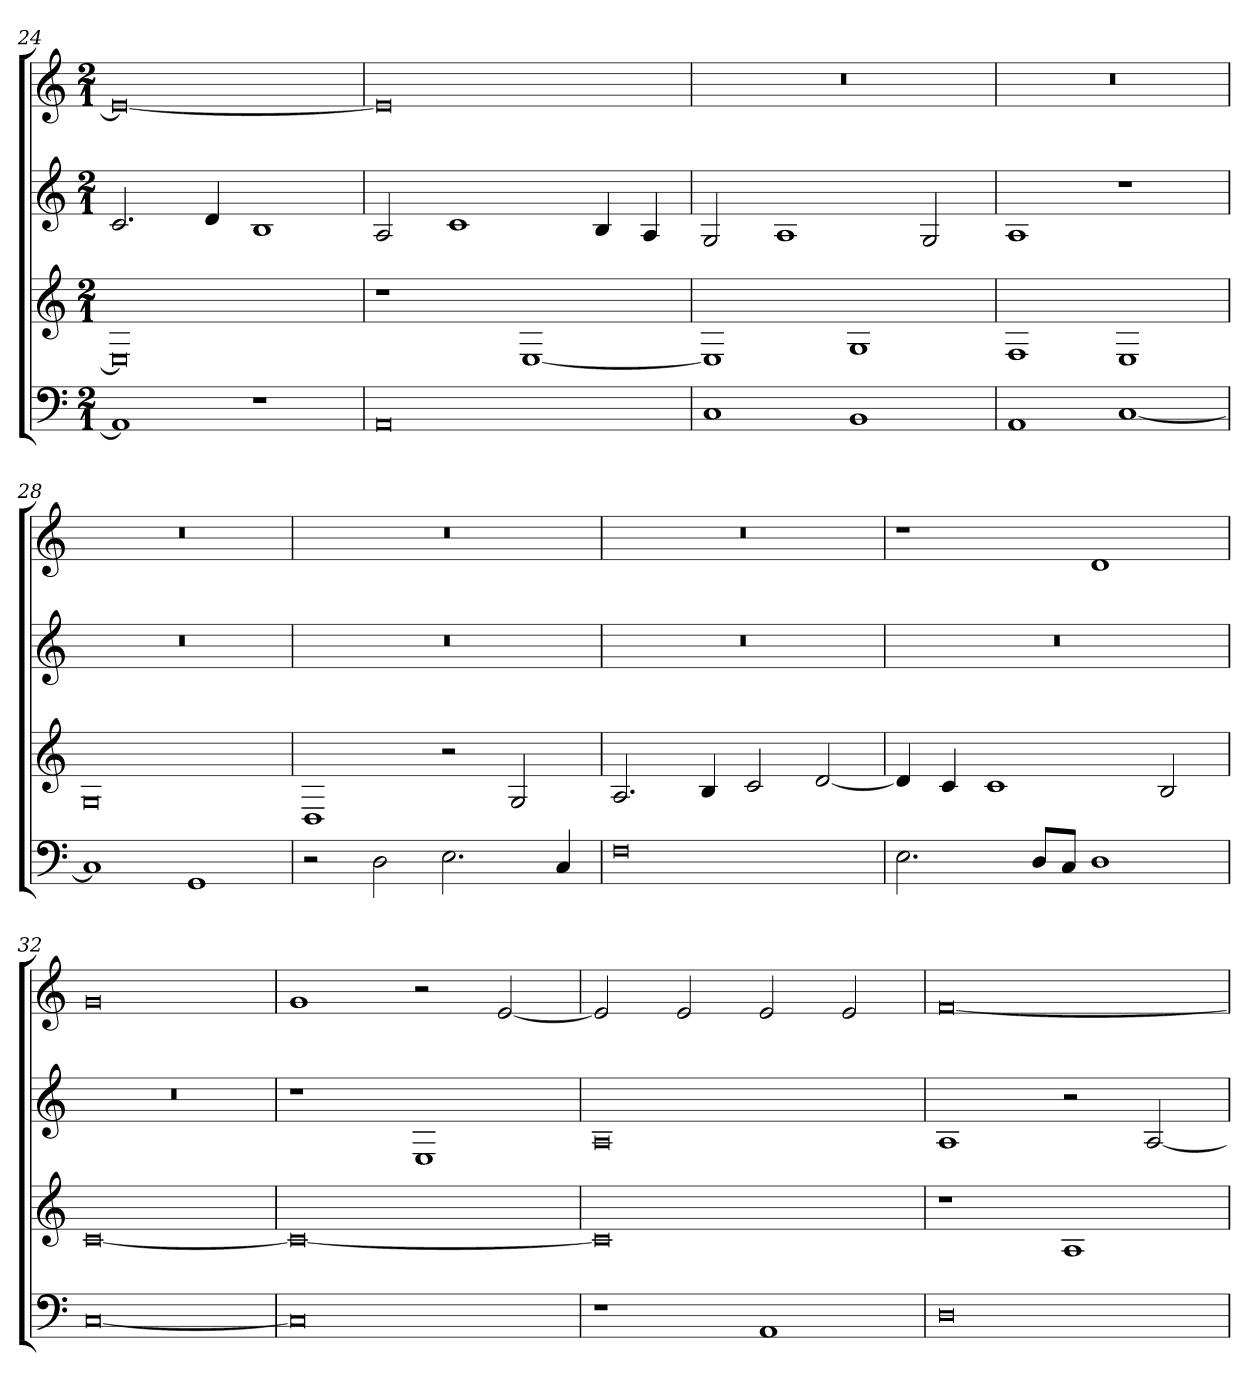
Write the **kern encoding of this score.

**kern	**kern	**kern	**kern
*part4	*part3	*part2	*part1
*staff4	*staff3	*staff2	*staff1
*clefF4	*clefG2	*clefG2	*clefG2
*M2/1	*M2/1	*M2/1	*M2/1
=24	=24	=24	=24
1AA]	0E]	2.c	0e_
.	.	4d	.
1r	.	1B	.
=25	=25	=25	=25
0AA	1r	2A	0e]
.	.	1c	.
.	[1E	.	.
.	.	4B	.
.	.	4A	.
=26	=26	=26	=26
1C	1E]	2G	0r
.	.	1A	.
1BB	1G	.	.
.	.	2G	.
=27	=27	=27	=27
1AA	1F	1A	0r
[1C	1E	1r	.
=28	=28	=28	=28
1C]	0G	0r	0r
1GG	.	.	.
=29	=29	=29	=29
2r	1D	0r	0r
2D	.	.	.
2.E	2r	.	.
.	2G	.	.
4C	.	.	.
=30	=30	=30	=30
0F	2.A	0r	0r
.	4B	.	.
.	2c	.	.
.	[2d	.	.
=31	=31	=31	=31
2.E	4d]	0r	1r
.	4c	.	.
.	1c	.	.
8DL	.	.	.
8CJ	.	.	.
1D	.	.	1d
.	2B	.	.
=32	=32	=32	=32
[0C	[0c	0r	0g
=33	=33	=33	=33
0C]	0c_	1r	1g
.	.	1E	2r
.	.	.	[2e
=34	=34	=34	=34
1r	0c]	0A	2e]
.	.	.	2e
1AA	.	.	2e
.	.	.	2e
=35	=35	=35	=35
0D	1r	1A	[0f
.	1A	2r	.
.	.	[2A	.
=	=	=	=
*-	*-	*-	*-
